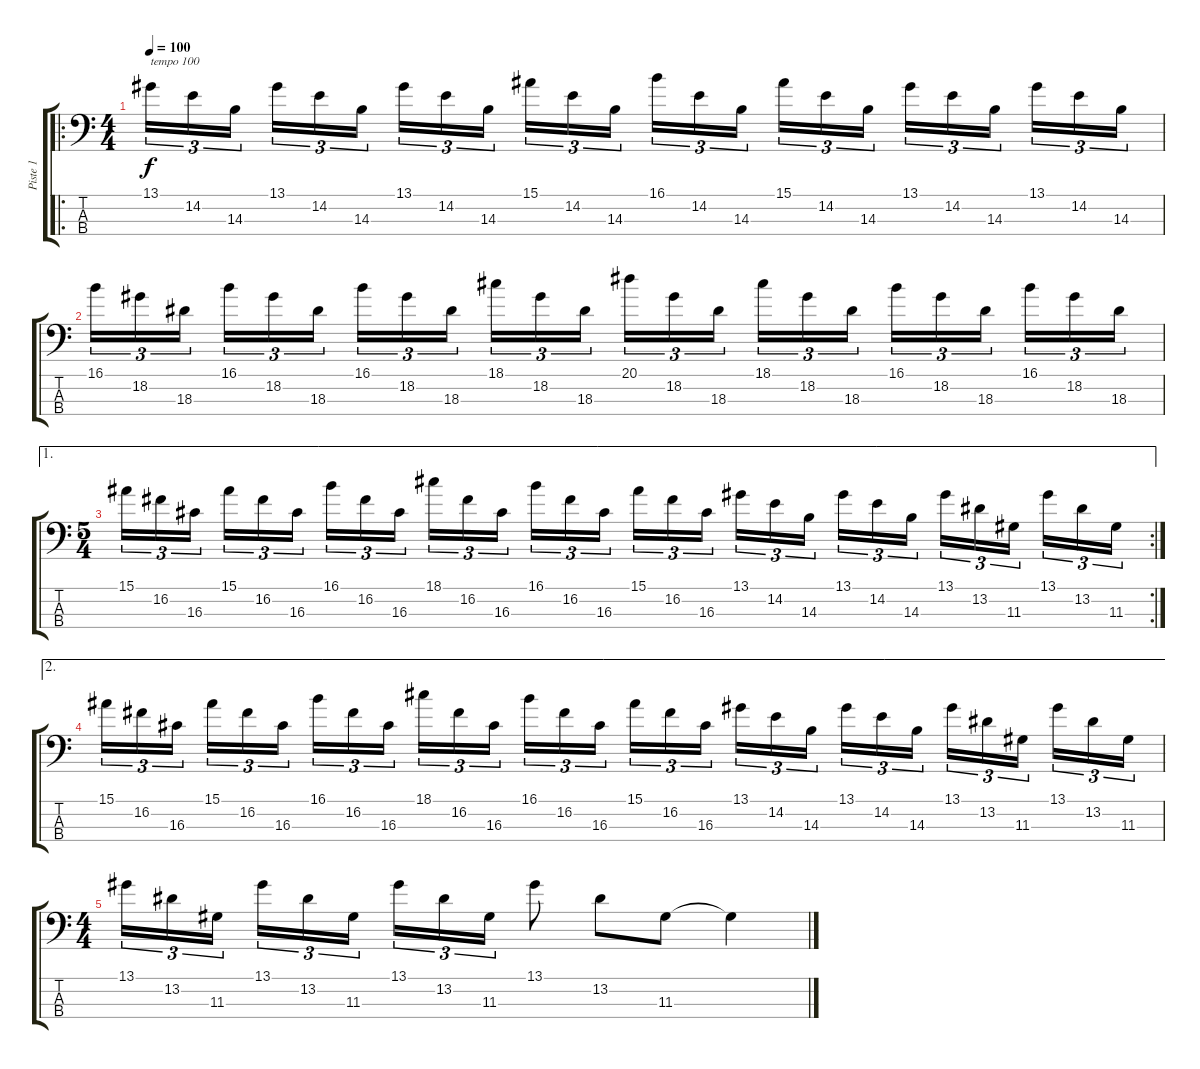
\track ("Piste 1" "Piste 1") {instrument electricbassfinger}
\staff {score tabs}
\tuning (G2 D2 A1 E1) {hide}
\ro
\ts (4 4)
\tempo 100
\clef f4
\ks c
13.1.16{tu (3 2) txt "tempo 100" dy f} 14.2.16{tu (3 2)} 14.3.16{tu (3 2)} 13.1.16{tu (3 2)} 14.2.16{tu (3 2)} 14.3.16{tu (3 2)} 13.1.16{tu (3 2)} 14.2.16{tu (3 2)} 14.3.16{tu (3 2)} 15.1.16{tu (3 2)} 14.2.16{tu (3 2)} 14.3.16{tu (3 2)} 16.1.16{tu (3 2)} 14.2.16{tu (3 2)} 14.3.16{tu (3 2)} 15.1.16{tu (3 2)} 14.2.16{tu (3 2)} 14.3.16{tu (3 2)} 13.1.16{tu (3 2)} 14.2.16{tu (3 2)} 14.3.16{tu (3 2)} 13.1.16{tu (3 2)} 14.2.16{tu (3 2)} 14.3.16{tu (3 2)} |
16.1.16{tu (3 2)} 18.2.16{tu (3 2)} 18.3.16{tu (3 2)} 16.1.16{tu (3 2)} 18.2.16{tu (3 2)} 18.3.16{tu (3 2)} 16.1.16{tu (3 2)} 18.2.16{tu (3 2)} 18.3.16{tu (3 2)} 18.1.16{tu (3 2)} 18.2.16{tu (3 2)} 18.3.16{tu (3 2)} 20.1.16{tu (3 2)} 18.2.16{tu (3 2)} 18.3.16{tu (3 2)} 18.1.16{tu (3 2)} 18.2.16{tu (3 2)} 18.3.16{tu (3 2)} 16.1.16{tu (3 2)} 18.2.16{tu (3 2)} 18.3.16{tu (3 2)} 16.1.16{tu (3 2)} 18.2.16{tu (3 2)} 18.3.16{tu (3 2)} |
\ae 1
\rc 2
\ts (5 4)
15.1.16{tu (3 2)} 16.2.16{tu (3 2)} 16.3.16{tu (3 2)} 15.1.16{tu (3 2)} 16.2.16{tu (3 2)} 16.3.16{tu (3 2)} 16.1.16{tu (3 2)} 16.2.16{tu (3 2)} 16.3.16{tu (3 2)} 18.1.16{tu (3 2)} 16.2.16{tu (3 2)} 16.3.16{tu (3 2)} 16.1.16{tu (3 2)} 16.2.16{tu (3 2)} 16.3.16{tu (3 2)} 15.1.16{tu (3 2)} 16.2.16{tu (3 2)} 16.3.16{tu (3 2)} 13.1.16{tu (3 2)} 14.2.16{tu (3 2)} 14.3.16{tu (3 2)} 13.1.16{tu (3 2)} 14.2.16{tu (3 2)} 14.3.16{tu (3 2)} 13.1.16{tu (3 2)} 13.2.16{tu (3 2)} 11.3.16{tu (3 2)} 13.1.16{tu (3 2)} 13.2.16{tu (3 2)} 11.3.16{tu (3 2)} |
\ae 2
15.1.16{tu (3 2)} 16.2.16{tu (3 2)} 16.3.16{tu (3 2)} 15.1.16{tu (3 2)} 16.2.16{tu (3 2)} 16.3.16{tu (3 2)} 16.1.16{tu (3 2)} 16.2.16{tu (3 2)} 16.3.16{tu (3 2)} 18.1.16{tu (3 2)} 16.2.16{tu (3 2)} 16.3.16{tu (3 2)} 16.1.16{tu (3 2)} 16.2.16{tu (3 2)} 16.3.16{tu (3 2)} 15.1.16{tu (3 2)} 16.2.16{tu (3 2)} 16.3.16{tu (3 2)} 13.1.16{tu (3 2)} 14.2.16{tu (3 2)} 14.3.16{tu (3 2)} 13.1.16{tu (3 2)} 14.2.16{tu (3 2)} 14.3.16{tu (3 2)} 13.1.16{tu (3 2)} 13.2.16{tu (3 2)} 11.3.16{tu (3 2)} 13.1.16{tu (3 2)} 13.2.16{tu (3 2)} 11.3.16{tu (3 2)} |
\ts (4 4)
13.1.16{tu (3 2)} 13.2.16{tu (3 2)} 11.3.16{tu (3 2)} 13.1.16{tu (3 2)} 13.2.16{tu (3 2)} 11.3.16{tu (3 2)} 13.1.16{tu (3 2)} 13.2.16{tu (3 2)} 11.3.16{tu (3 2)} 13.1.8 13.2.8 11.3.8 11.3{t}.4
